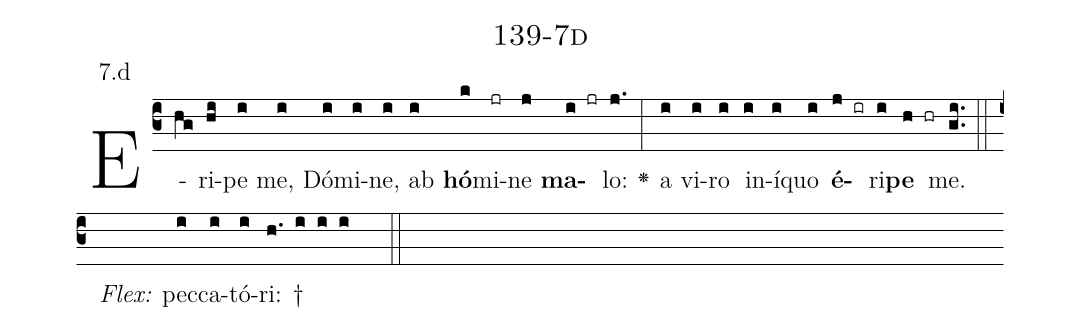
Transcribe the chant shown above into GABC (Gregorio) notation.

name: 139-7d;
annotation: 7.d;
%%
(c3)E(hg)ri(hi)pe(i) me,(i) Dó(i)mi(i)ne,(i) ab(i) <b>hó</b>(k)mi(jr)ne(j) <b>ma</b>(i jr)lo:(j.) <v>\greheightstar</v>(:) a(i) vi(i)ro(i) in(i)í(i)quo(i) <b>é</b>(j ir)ri(i)<b>pe</b>(h hr) me.(gi..) (::)
<i>Flex:</i>()  pec(i)ca(i)tó(i)ri: †(h. i i i  ::)

%E(i) u(i) o(j) u(i) a(h) e.(gi..) (::)
